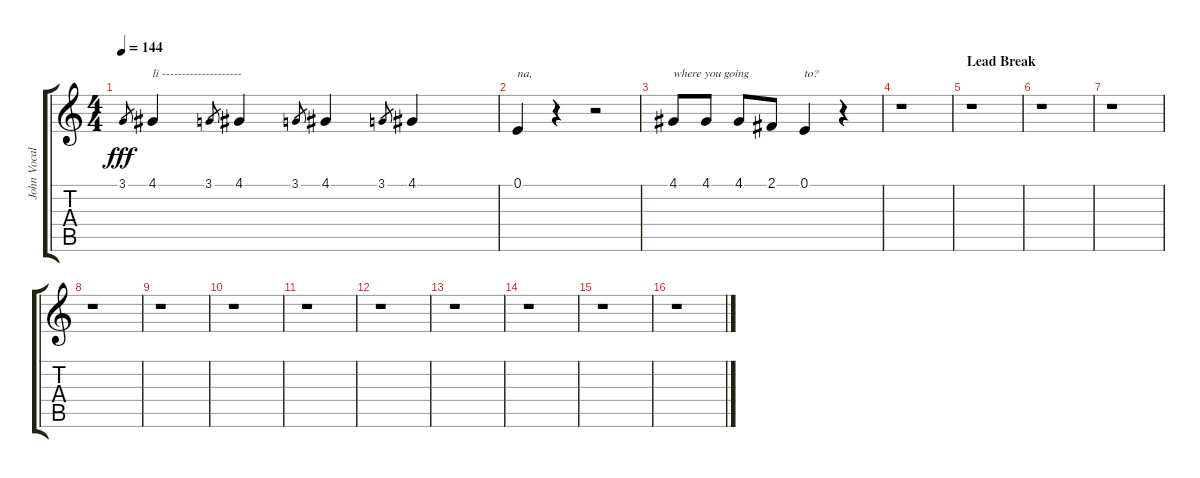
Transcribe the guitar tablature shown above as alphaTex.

\track ("John Vocals" "John Vocal") {instrument altosax}
\staff {score tabs}
\tuning (E4 B3 G3 D3 A2 E2) {hide}
\ts (4 4)
\tempo 144
\clef g2
\ks c
3.1.8{gr dy fff} 4.1.4{txt "li --------------------"} 3.1.8{gr} 4.1.4 3.1.8{gr} 4.1.4 3.1.8{gr} 4.1.4 |
0.1.4{txt "na,"} r.4 r.2 |
4.1.8{txt "where you going"} 4.1.8 4.1.8 2.1.8 0.1.4{txt "to?"} r.4 |
r.1 |
\section ("" "Lead Break")
r.1 |
r.1 |
r.1 |
r.1 |
r.1 |
r.1 |
r.1 |
r.1 |
r.1 |
r.1 |
r.1 |
r.1
